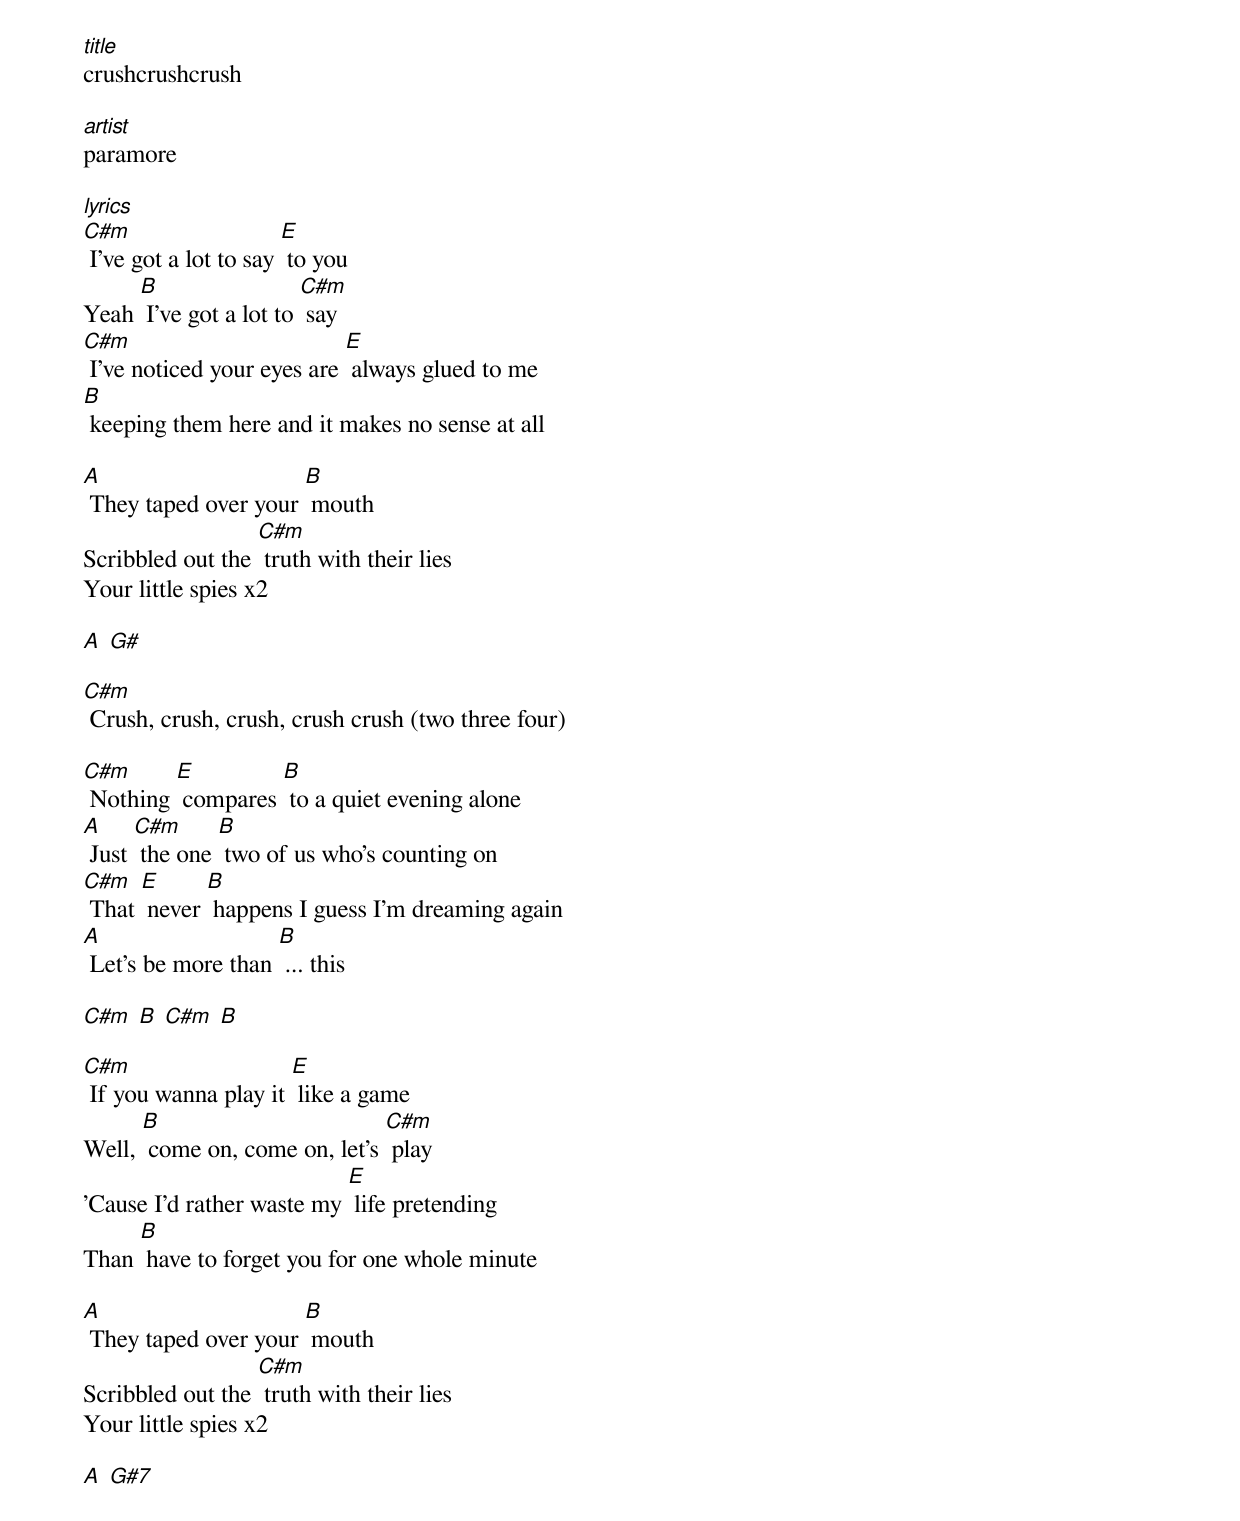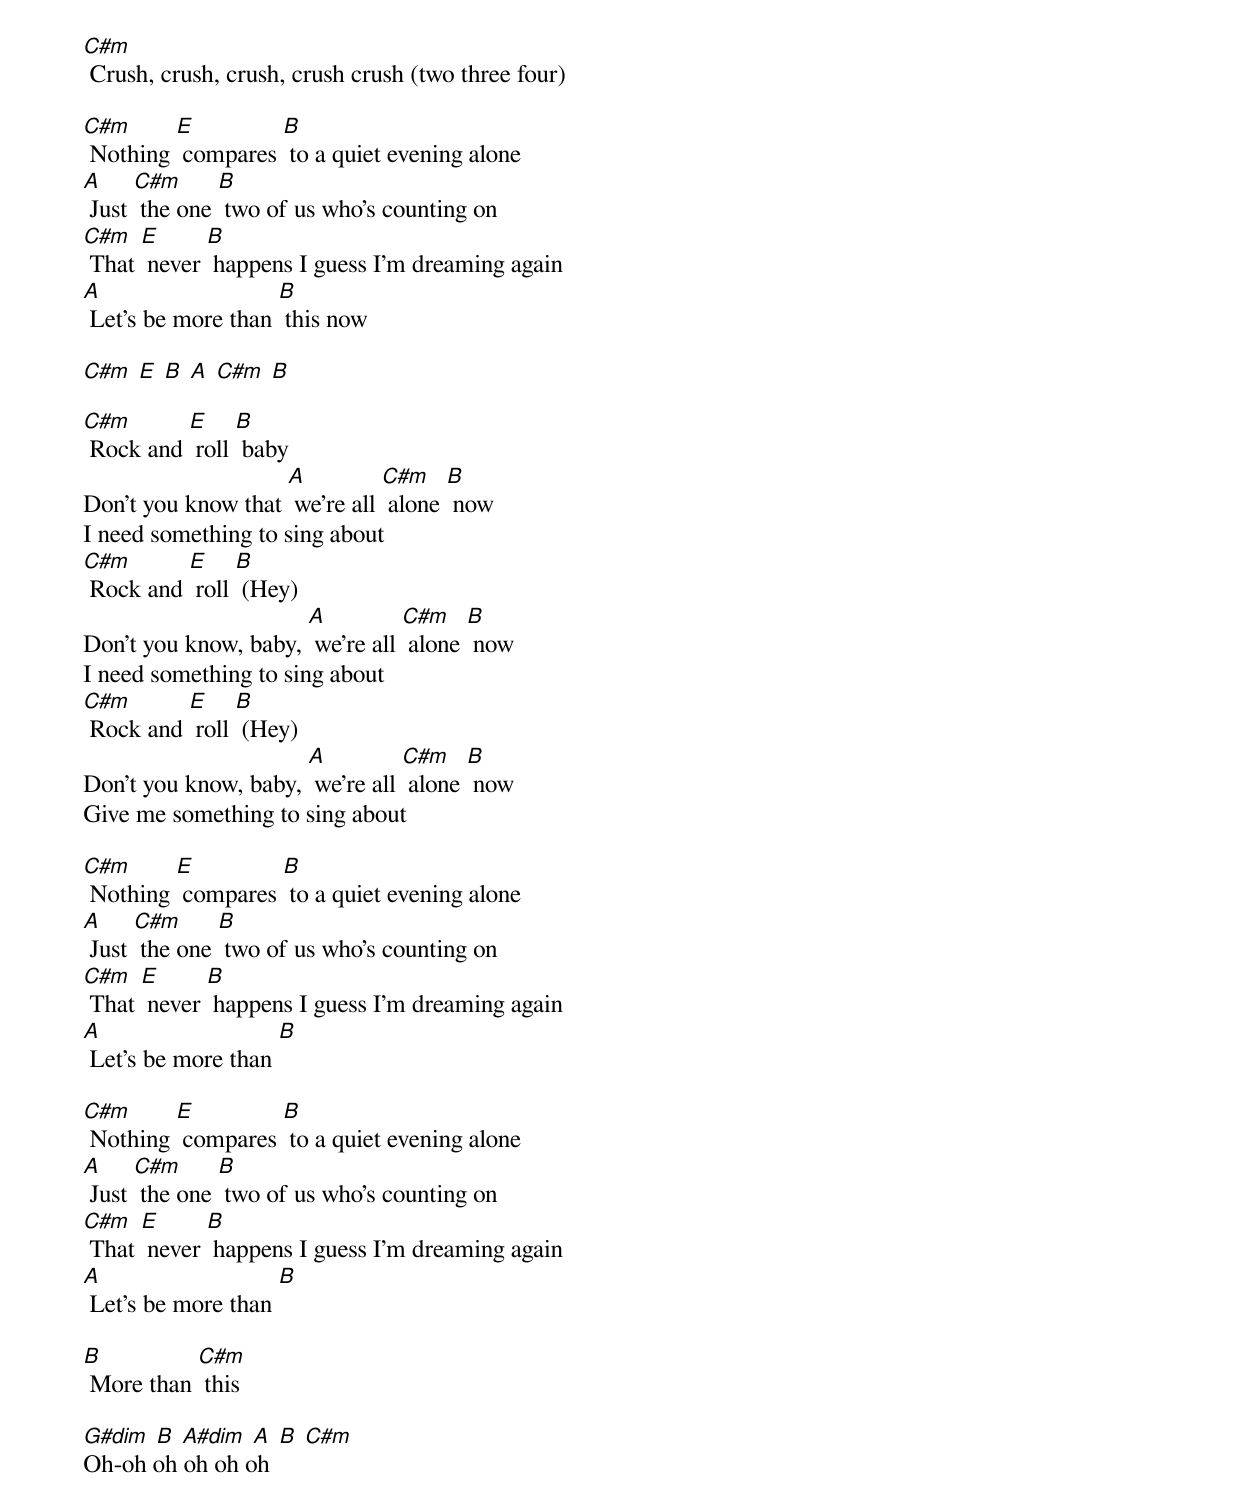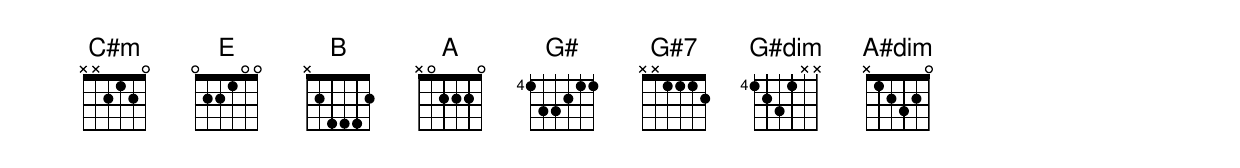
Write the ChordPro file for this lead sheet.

[title]
crushcrushcrush

[artist]
paramore

[lyrics]
[C#m] I've got a lot to say [E] to you
Yeah [B] I've got a lot to [C#m] say
[C#m] I've noticed your eyes are [E] always glued to me
[B] keeping them here and it makes no sense at all

[A] They taped over your [B] mouth
Scribbled out the [C#m] truth with their lies
Your little spies x2

[A] [G#]

[C#m] Crush, crush, crush, crush crush (two three four)

[C#m] Nothing [E] compares [B] to a quiet evening alone
[A] Just [C#m] the one [B] two of us who's counting on
[C#m] That [E] never [B] happens I guess I'm dreaming again
[A] Let's be more than [B] ... this

[C#m] [B] [C#m] [B]

[C#m] If you wanna play it [E] like a game
Well, [B] come on, come on, let's [C#m] play
'Cause I'd rather waste my [E] life pretending
Than [B] have to forget you for one whole minute

[A] They taped over your [B] mouth
Scribbled out the [C#m] truth with their lies
Your little spies x2

[A] [G#7]

[C#m] Crush, crush, crush, crush crush (two three four)

[C#m] Nothing [E] compares [B] to a quiet evening alone
[A] Just [C#m] the one [B] two of us who's counting on
[C#m] That [E] never [B] happens I guess I'm dreaming again
[A] Let's be more than [B] this now

[C#m] [E] [B] [A] [C#m] [B]

[C#m] Rock and [E] roll [B] baby
Don't you know that [A] we're all [C#m] alone [B] now
I need something to sing about
[C#m] Rock and [E] roll [B] (Hey)
Don't you know, baby, [A] we're all [C#m] alone [B] now
I need something to sing about
[C#m] Rock and [E] roll [B] (Hey)
Don't you know, baby, [A] we're all [C#m] alone [B] now
Give me something to sing about

[C#m] Nothing [E] compares [B] to a quiet evening alone
[A] Just [C#m] the one [B] two of us who's counting on
[C#m] That [E] never [B] happens I guess I'm dreaming again
[A] Let's be more than [B]

[C#m] Nothing [E] compares [B] to a quiet evening alone
[A] Just [C#m] the one [B] two of us who's counting on
[C#m] That [E] never [B] happens I guess I'm dreaming again
[A] Let's be more than [B]

[B] More than [C#m] this

[G#dim] [B] [A#dim] [A] [B] [C#m]
Oh-oh oh oh oh oh
